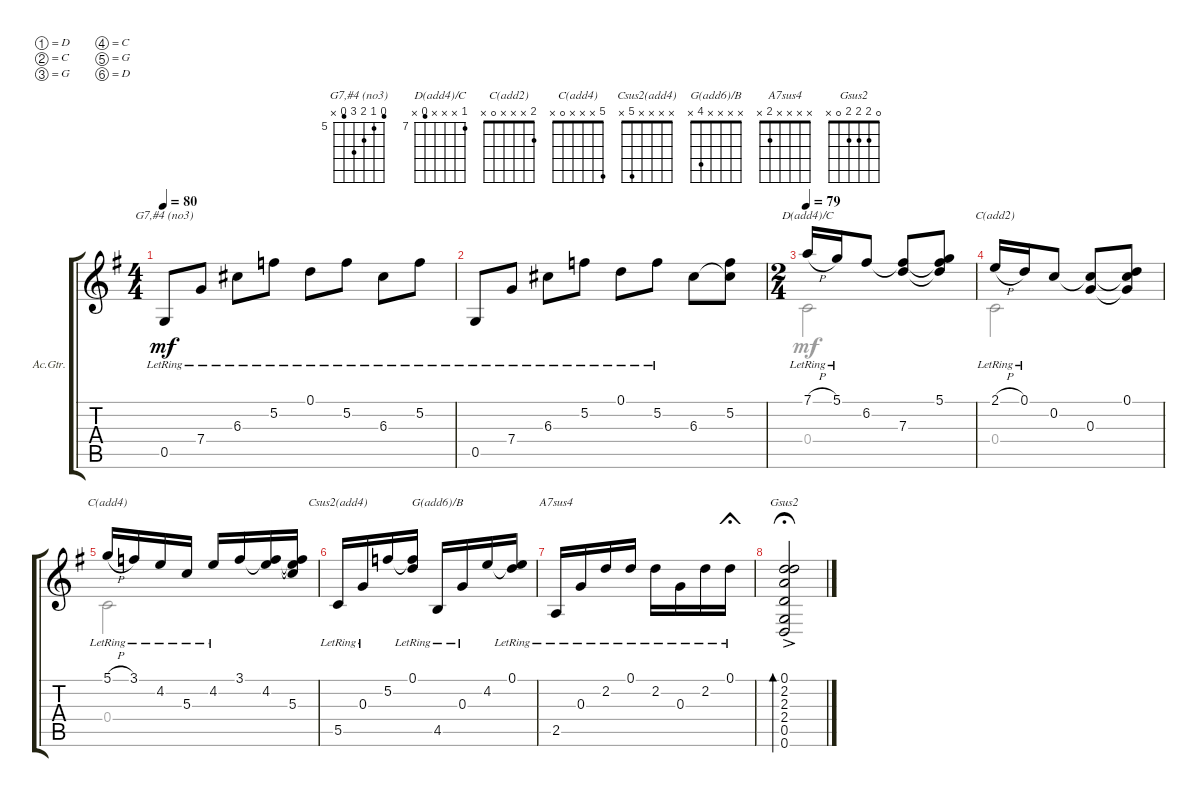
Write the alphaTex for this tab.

\bracketExtendMode groupsimilarinstruments
\firstSystemTrackNameOrientation horizontal
\otherSystemsTrackNameOrientation horizontal
\track ("Acoustic guitar, main" "Ac.Gtr.") {instrument acousticguitarsteel}
\staff {score tabs}
\tuning (D4 C4 G3 C3 G2 D2)
\chord ("G7,#4 (no3)" 4 5 6 7 4 x) {firstfret 5}
\chord ("D(add4)/C" 7 x x x 6 x) {firstfret 7}
\chord ("C(add2)" 2 x x x 0 x)
\chord ("C(add4)" 5 x x x 0 x)
\chord ("Csus2(add4)" x x x x 5 x)
\chord ("G(add6)/B" x x x x 4 x)
\chord ("A7sus4" x x x x 2 x)
\chord ("Gsus2" 0 2 2 2 0 x)
\voice
\ts (4 4)
\tempo 80
\clef g2
\ks g
0.5{lr}.8{ch "G7,#4 (no3)" dy mf} 7.4{lr}.8 6.3{lr}.8 5.2{lr}.8 0.1{lr}.8 5.2{lr}.8 6.3{lr}.8 5.2{lr}.8 |
0.5{lr}.8 7.4{lr}.8 6.3{lr}.8 5.2{lr}.8 0.1{lr}.8 5.2{lr}.8 6.3.8 (5.2 6.3{t}).8 |
\ts (2 4)
\beaming (8 2 2)
\tempo 79
7.1{h lr}.16{ch "D(add4)/C"} 5.1{lr}.16 6.2.8 (7.3 6.2{t}).8 (5.1 6.2{t} 7.3{t}).8 |
2.1{h lr}.16{ch "C(add2)"} 0.1{lr}.16 0.2.8 (0.3 0.2{t}).8 (0.1 0.2{t} 0.3{t}).8 |
5.1{h lr}.16{ch "C(add4)"} 3.1{lr}.16 4.2{lr}.16 5.3{lr}.16 4.2{lr}.16 3.1.16 (4.2 3.1{t}).16 (3.1{t} 4.2{t} 5.3).16 |
\tempo (79 hide)
5.5{lr}.16{ch "Csus2(add4)"} 0.3{lr}.16 5.2.16 (0.1{lr} 5.2{t}).16 4.5{lr}.16{ch "G(add6)/B"} 0.3{lr}.16 4.2.16 (0.1{lr} 4.2{t}).16 |
\tempo (40 0.5 hide)
2.5{lr}.16{ch "A7sus4"} 0.3{lr}.16 2.2{lr}.16 0.1{lr}.16 2.2{lr}.16 0.3{lr}.16 2.2{lr}.16 0.1{lr}.16{fermata (short 0.1)} |
(0.1{ac} 2.2{ac} 2.3{ac} 2.4{ac} 0.5{ac} 0.6{ac}).2{bd 120 ch "Gsus2" fermata (medium 0.5)}
\voice
\clef g2
\ottava regular
\simile none
\ks g
|
|
0.4.2 |
0.4.2 |
0.4.2 |
|
|
